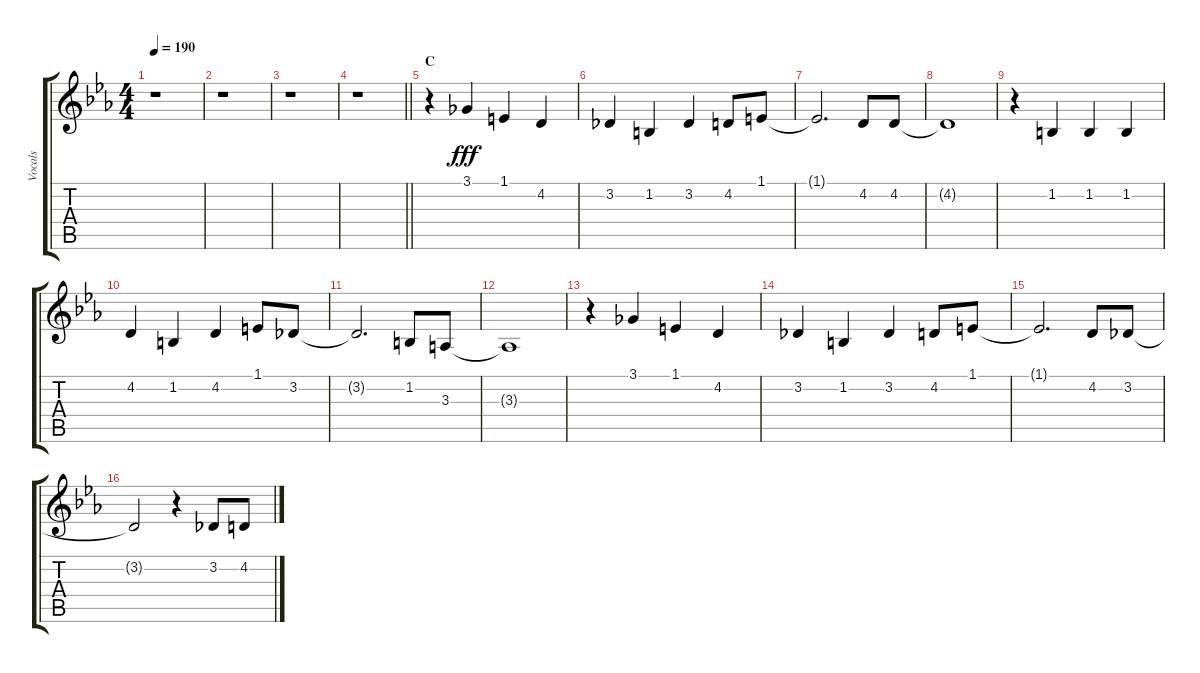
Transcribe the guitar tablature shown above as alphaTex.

\track ("Vocals" "Vocals") {instrument violin}
\staff {score tabs}
\tuning (Eb4 Bb3 Gb3 Db3 Ab2 Eb2) {hide}
\ts (4 4)
\tempo 190
\clef g2
\ks eb
r.1{dy fff} |
r.1 |
r.1 |
\barLineRight lightlight
r.1 |
\section ("" "C")
r.4 3.1.4 1.1.4 4.2.4 |
3.2.4 1.2.4 3.2.4 4.2.8 1.1.8 |
1.1{t}.2{d} 4.2.8 4.2.8 |
4.2{t}.1 |
r.4 1.2.4 1.2.4 1.2.4 |
4.2.4 1.2.4 4.2.4 1.1.8 3.2.8 |
3.2{t}.2{d} 1.2.8 3.3.8 |
3.3{t}.1 |
r.4 3.1.4 1.1.4 4.2.4 |
3.2.4 1.2.4 3.2.4 4.2.8 1.1.8 |
1.1{t}.2{d} 4.2.8 3.2.8 |
3.2{t}.2 r.4 3.2.8 4.2.8
